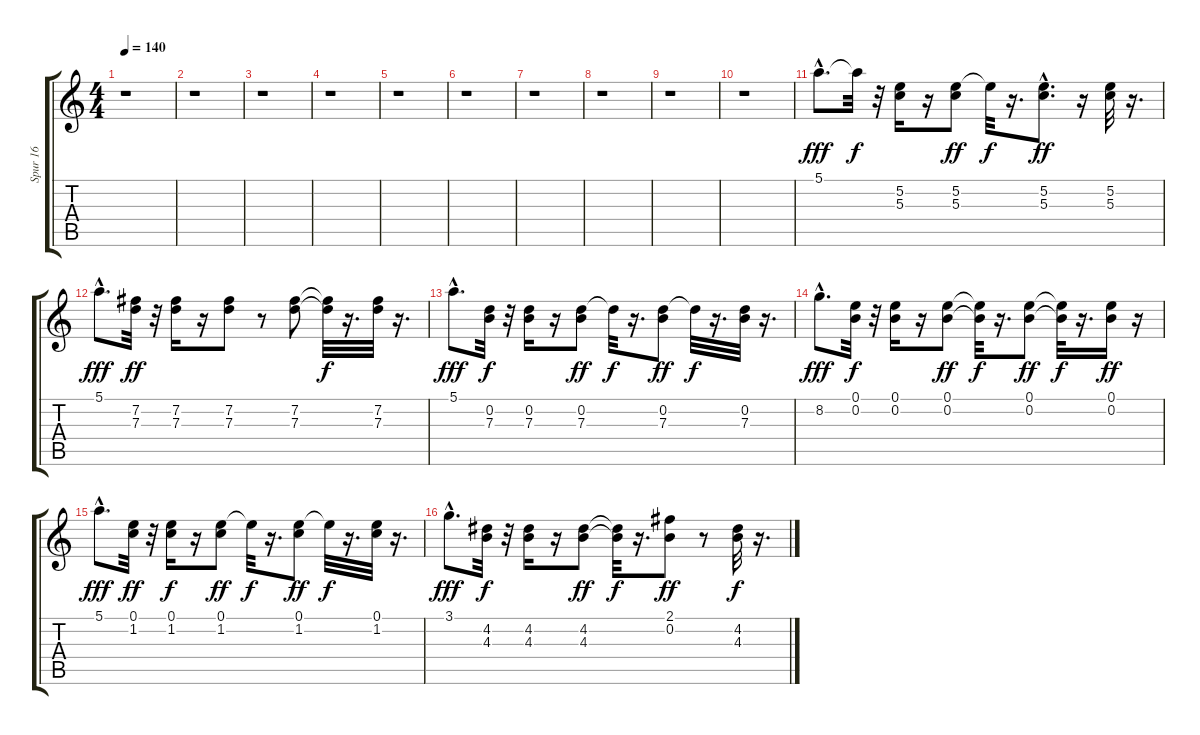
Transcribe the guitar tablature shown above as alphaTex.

\track ("Spur 16" "Spur 16") {instrument acousticguitarsteel}
\staff {score tabs}
\tuning (E4 B3 G3 D3 A2 E2) {hide}
\ts (4 4)
\tempo 140
\clef g2
\ks c
r.1{dy ff} |
r.1 |
r.1 |
r.1 |
r.1 |
r.1 |
r.1 |
r.1 |
r.1 |
r.1 |
5.1{hac}.8{d dy fff} 5.1{t}.32{dy f} r.32 (5.2 5.3).16 r.16 (5.2 5.3).8{dy ff} 5.2{t}.32{dy f} r.16{d} (5.2{hac} 5.3).8{d dy ff} r.16 (5.2 5.3).32 r.16{d} |
5.1{hac}.8{d dy fff} (7.2 7.3).32{dy ff} r.32 (7.2 7.3).16 r.16 (7.2 7.3).8 r.8 (7.2 7.3).8 (7.2{t} 7.3{t}).32{dy f} r.16{d} (7.2 7.3).32 r.16{d} |
5.1{hac}.8{d dy fff} (0.2 7.3).32{dy f} r.32 (0.2 7.3).16 r.16 (0.2 7.3).8{dy ff} 7.3{t}.32{dy f} r.16{d} (0.2 7.3).8{dy ff} 7.3{t}.32{dy f} r.16{d} (0.2 7.3).32 r.16{d} |
8.2{hac}.8{d dy fff} (0.1 0.2).32{dy f} r.32 (0.1 0.2).16 r.16 (0.1 0.2).8{dy ff} (0.1{t} 0.2{t}).32{dy f} r.16{d} (0.1 0.2).8{dy ff} (0.1{t} 0.2{t}).32{dy f} r.16{d} (0.1 0.2).16{dy ff} r.16 |
5.1{hac}.8{d dy fff} (0.1 1.2).32{dy ff} r.32 (0.1 1.2).16{dy f} r.16 (0.1 1.2).8{dy ff} 0.1{t}.32{dy f} r.16{d} (0.1 1.2).8{dy ff} 0.1{t}.32{dy f} r.16{d} (0.1 1.2).32 r.16{d} |
3.1{hac}.8{d dy fff} (4.2 4.3).32{dy f} r.32 (4.2 4.3).16 r.16 (4.2 4.3).8{dy ff} (4.2{t} 4.3{t}).32{dy f} r.16{d} (2.1 0.2).8{dy ff} r.8 (4.2 4.3).32{dy f} r.16{d}
